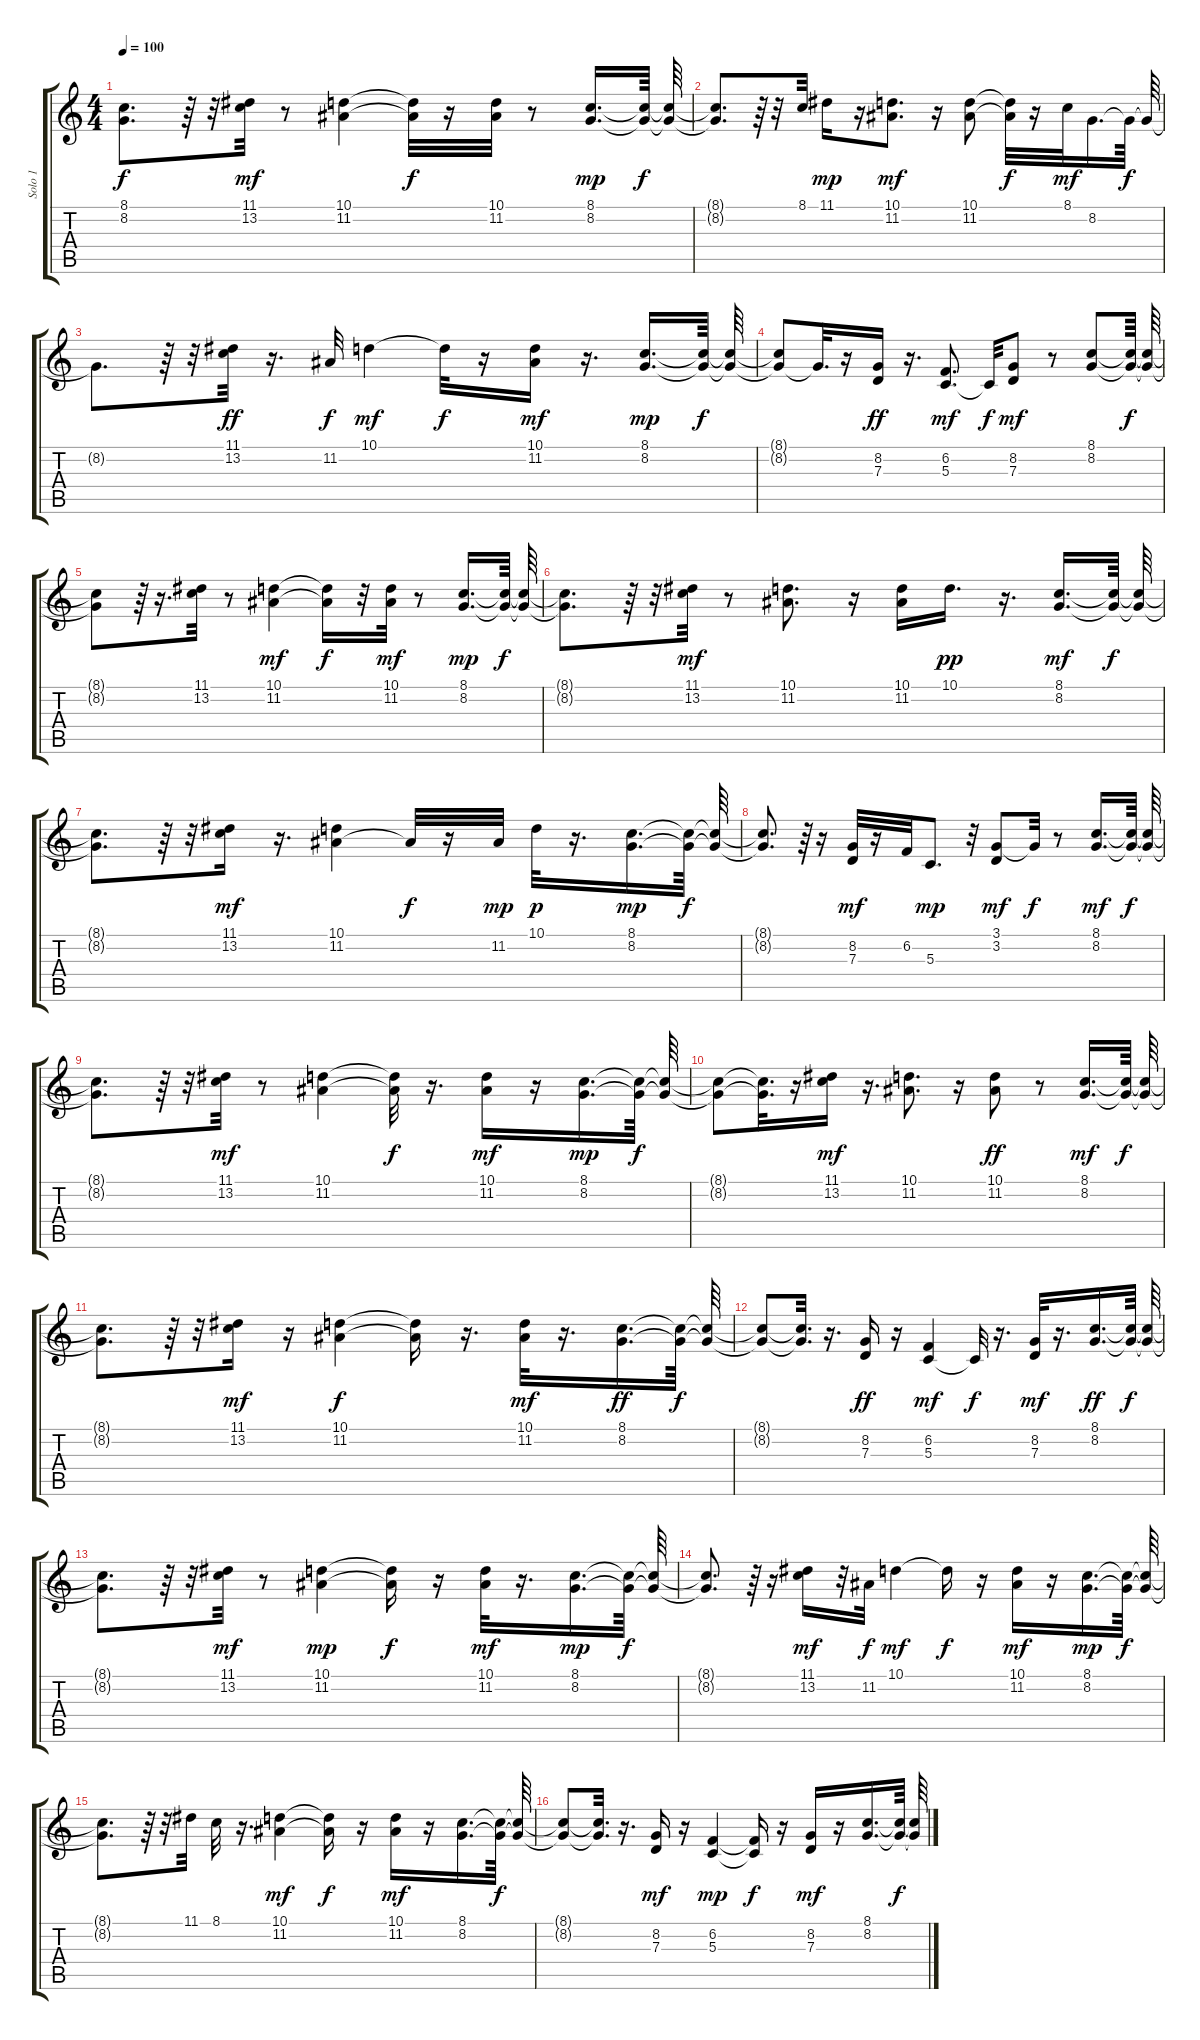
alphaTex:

\track ("Solo 1" "Solo 1") {instrument lead8bassandlead}
\staff {score tabs}
\tuning (E4 B3 G3 D3 A2 E2) {hide}
\ts (4 4)
\tempo 100
\clef g2
\ks c
(8.1{t} 8.2{t}).8{d dy f} r.64 r.32 (11.1 13.2).32{dy mf} r.8 (10.1 11.2).4 (10.1{t} 11.2{t}).32{dy f} r.16 (10.1 11.2).32 r.8 (8.1 8.2).16{d dy mp} (8.1{t} 8.2{t}).64{dy f} (8.1{t} 8.2{t}).64 |
(8.1{t} 8.2{t}).8{d} r.64 r.32 8.1.32 11.1.16{dy mp} r.16 (10.1 11.2).8{d dy mf} r.16 (10.1 11.2).8 (10.1{t} 11.2{t}).32{dy f} r.16 8.1.32{dy mf} 8.2.16{d} 8.2{t}.64{dy f} 8.2{t}.64 |
8.2{t}.8{d} r.64 r.32 (11.1 13.2).32{dy ff} r.16{d} 11.2.32{dy f} 10.1.4{dy mf} 10.1{t}.32{dy f} r.16 (10.1 11.2).16{dy mf} r.16{d} (8.1 8.2).16{d dy mp} (8.1{t} 8.2{t}).64{dy f} (8.1{t} 8.2{t}).64 |
(8.1{t} 8.2{t}).8 8.2{t}.32{d} r.16 (8.2 7.3).16{dy ff} r.16{d} (6.2 5.3).8{d dy mf} 5.3{t}.32{dy f} (8.2 7.3).8{dy mf} r.8 (8.1 8.2).8 (8.1{t} 8.2{t}).64{dy f} (8.1{t} 8.2{t}).64 |
(8.1{t} 8.2{t}).8 r.64 r.16{d} (11.1 13.2).32 r.8 (10.1 11.2).4{dy mf} (10.1{t} 11.2{t}).16{dy f} r.32 (10.1 11.2).32{dy mf} r.8 (8.1 8.2).16{d dy mp} (8.1{t} 8.2{t}).64{dy f} (8.1{t} 8.2{t}).64 |
(8.1{t} 8.2{t}).8{d} r.64 r.32 (11.1 13.2).32{dy mf} r.8 (10.1 11.2).8{d} r.16 (10.1 11.2).16 10.1.16{d dy pp} r.16{d} (8.1 8.2).16{d dy mf} (8.1{t} 8.2{t}).64{dy f} (8.1{t} 8.2{t}).64 |
(8.1{t} 8.2{t}).8{d} r.64 r.32 (11.1 13.2).16{dy mf} r.16{d} (10.1 11.2).4 11.2{t}.32{dy f} r.16 11.2.32{dy mp} 10.1.32{dy p} r.16{d} (8.1 8.2).16{d dy mp} (8.1{t} 8.2{t}).64{dy f} (8.1{t} 8.2{t}).64 |
(8.1{t} 8.2{t}).8{d} r.64 r.16 (8.2 7.3).32{dy mf} r.16 6.2.32 5.3.8{d dy mp} r.32 (3.1 3.2).8{dy mf} 3.1{t}.32{dy f} r.8 (8.1 8.2).16{d dy mf} (8.1{t} 8.2{t}).64{dy f} (8.1{t} 8.2{t}).64 |
(8.1{t} 8.2{t}).8{d} r.64 r.32 (11.1 13.2).32{dy mf volume 12} r.8 (10.1 11.2).4 (10.1{t} 11.2{t}).32{dy f} r.16{d} (10.1 11.2).16{dy mf volume 12} r.16 (8.1 8.2).16{d dy mp volume 12} (8.1{t} 8.2{t}).64{dy f} (8.1{t} 8.2{t}).64 |
(8.1{t} 8.2{t}).8 (8.1{t} 8.2{t}).32{d} r.16 (11.1 13.2).16{dy mf volume 11} r.16{d} (10.1 11.2).8{d volume 11} r.16 (10.1 11.2).8{dy ff volume 11} r.8 (8.1 8.2).16{d dy mf volume 10} (8.1{t} 8.2{t}).64{dy f} (8.1{t} 8.2{t}).64 |
(8.1{t} 8.2{t}).8{d} r.64 r.32 (11.1 13.2).16{dy mf volume 10} r.16 (10.1 11.2).4{dy f volume 10} (10.1{t} 11.2{t}).16 r.16{d} (10.1 11.2).32{dy mf volume 10} r.16{d} (8.1 8.2).16{d dy ff volume 9} (8.1{t} 8.2{t}).64{dy f} (8.1{t} 8.2{t}).64 |
(8.1{t} 8.2{t}).8 (8.1{t} 8.2{t}).32{d} r.16{d} (8.2 7.3).16{dy ff volume 9} r.16 (6.2 5.3).4{dy mf volume 8} 5.3{t}.32{dy f} r.16{d} (8.2 7.3).32{dy mf volume 8} r.16{d} (8.1 8.2).16{d dy ff} (8.1{t} 8.2{t}).64{dy f} (8.1{t} 8.2{t}).64 |
(8.1{t} 8.2{t}).8{d} r.64 r.32 (11.1 13.2).32{dy mf volume 8} r.8 (10.1 11.2).4{dy mp} (10.1{t} 11.2{t}).16{dy f} r.16 (10.1 11.2).32{dy mf volume 8} r.16{d} (8.1 8.2).16{d dy mp volume 8} (8.1{t} 8.2{t}).64{dy f} (8.1{t} 8.2{t}).64 |
(8.1{t} 8.2{t}).8{d} r.64 r.16 (11.1 13.2).16{dy mf volume 7} r.32 11.2.32{dy f volume 7} 10.1.4{dy mf} 10.1{t}.16{dy f} r.16 (10.1 11.2).16{dy mf volume 6} r.16 (8.1 8.2).16{d dy mp volume 6} (8.1{t} 8.2{t}).64{dy f} (8.1{t} 8.2{t}).64 |
(8.1{t} 8.2{t}).8{d} r.64 r.32 11.1.32{volume 5} 8.1.32 r.16{d} (10.1 11.2).4{dy mf volume 5} (10.1{t} 11.2{t}).16{dy f} r.16 (10.1 11.2).16{dy mf volume 4} r.16 (8.1 8.2).16{d volume 4} (8.1{t} 8.2{t}).64{dy f} (8.1{t} 8.2{t}).64 |
(8.1{t} 8.2{t}).8 (8.1{t} 8.2{t}).32{d} r.16{d} (8.2 7.3).16{dy mf volume 4} r.16 (6.2 5.3).4{dy mp volume 4} (6.2{t} 5.3{t}).16{dy f} r.16 (8.2 7.3).16{dy mf volume 3} r.16 (8.1 8.2).16{d volume 3} (8.1{t} 8.2{t}).64{dy f} (8.1{t} 8.2{t}).64
